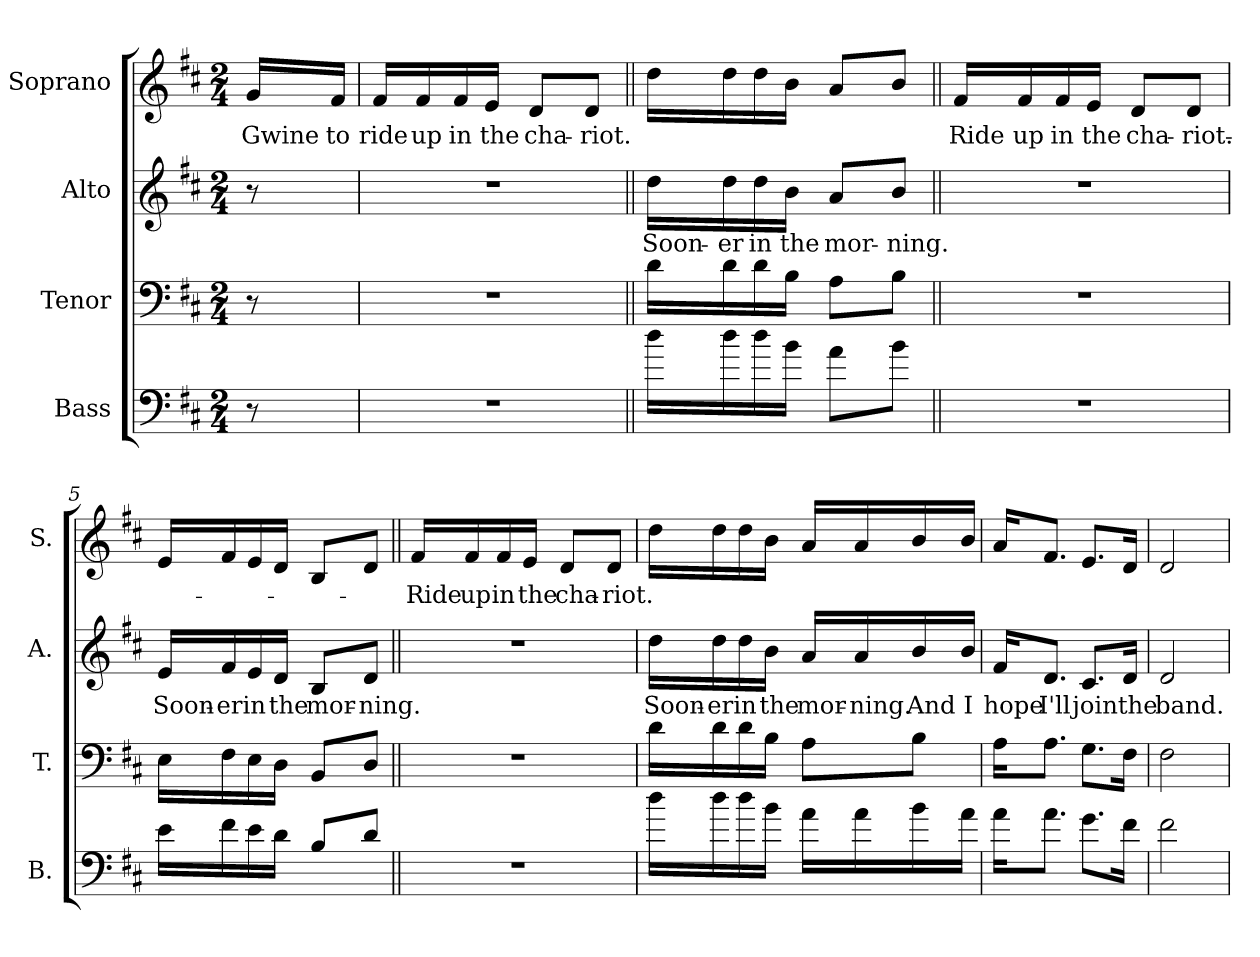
**kern	**kern	**kern	**text	**kern	**text
*part4	*part3	*part2	*part2	*part1	*part1
*staff4	*staff3	*staff2	*staff2	*staff1	*staff1
*I"Bass	*I"Tenor	*I"Alto	*	*I"Soprano	*
*I'B.	*I'T.	*I'A.	*	*I'S.	*
*clefF4	*clefF4	*clefG2	*	*clefG2	*
*ITrd7c12	*	*	*	*	*
*k[f#c#]	*k[f#c#]	*k[f#c#]	*	*k[f#c#]	*
*M2/4	*M2/4	*M2/4	*	*M2/4	*
*MM70	*MM70	*MM70	*	*MM70	*
=1	=1	=1	=1	=1	=1
!	!	!	!	!	!LO:LY:b
8r	8r	8r	.	16g/LL	Gwine
!	!	!	!	!	!LO:LY:b
.	.	.	.	16f#/JJ	to
=2	=2	=2	=2	=2	=2
!	!	!	!	!	!LO:LY:b
2r	2r	2r	.	16f#/LL	ride
!	!	!	!	!	!LO:LY:b
.	.	.	.	16f#/	up
!	!	!	!	!	!LO:LY:b
.	.	.	.	16f#/	in
!	!	!	!	!	!LO:LY:b
.	.	.	.	16e/JJ	the
!	!	!	!	!	!LO:LY:b
.	.	.	.	8d/L	cha-
!	!	!	!	!	!LO:LY:b
.	.	.	.	8d/J	-riot.
=3||	=3||	=3||	=3||	=3||	=3||
!	!	!	!LO:LY:b	!	!
16d\LL	16d\LL	16dd\LL	Soon-	16dd\LL	.
!	!	!	!LO:LY:b	!	!
16d\	16d\	16dd\	-er	16dd\	.
!	!	!	!LO:LY:b	!	!
16d\	16d\	16dd\	in	16dd\	.
!	!	!	!LO:LY:b	!	!
16B\JJ	16B\JJ	16b\JJ	the	16b\JJ	.
!	!	!	!LO:LY:b	!	!
8A\L	8A\L	8a/L	mor-	8a/L	.
!	!	!	!LO:LY:b	!	!
8B\J	8B\J	8b/J	-ning.	8b/J	.
!!LO:LB:g=z
=4||	=4||	=4||	=4||	=4||	=4||
!	!	!	!	!	!LO:LY:b
2r	2r	2r	.	16f#/LL	Ride
!	!	!	!	!	!LO:LY:b
.	.	.	.	16f#/	up
!	!	!	!	!	!LO:LY:b
.	.	.	.	16f#/	in
!	!	!	!	!	!LO:LY:b
.	.	.	.	16e/JJ	the
!	!	!	!	!	!LO:LY:b
.	.	.	.	8d/L	cha-
!	!	!	!	!	!LO:LY:b
.	.	.	.	8d/J	-riot.-
=5	=5	=5	=5	=5	=5
!	!	!	!LO:LY:b	!	!
16E\LL	16E\LL	16e/LL	Soon-	16e/LL	.
!	!	!	!LO:LY:b	!	!
16F#\	16F#\	16f#/	-er	16f#/	.
!	!	!	!LO:LY:b	!	!
16E\	16E\	16e/	in	16e/	.
!	!	!	!LO:LY:b	!	!
16D\JJ	16D\JJ	16d/JJ	the	16d/JJ	.
!	!	!	!LO:LY:b	!	!
8BB/L	8BB/L	8B/L	mor-	8B/L	.
!	!	!	!LO:LY:b	!	!
8D/J	8D/J	8d/J	-ning.	8d/J	.
!!LO:LB:g=z
=6||	=6||	=6||	=6||	=6||	=6||
!	!	!	!	!	!LO:LY:b
2r	2r	2r	.	16f#/LL	Ride
!	!	!	!	!	!LO:LY:b
.	.	.	.	16f#/	up
!	!	!	!	!	!LO:LY:b
.	.	.	.	16f#/	in
!	!	!	!	!	!LO:LY:b
.	.	.	.	16e/JJ	the
!	!	!	!	!	!LO:LY:b
.	.	.	.	8d/L	cha-
!	!	!	!	!	!LO:LY:b
.	.	.	.	8d/J	-riot.
=7	=7	=7	=7	=7	=7
!	!	!	!LO:LY:b	!	!
16d\LL	16d\LL	16dd\LL	Soon-	16dd\LL	.
!	!	!	!LO:LY:b	!	!
16d\	16d\	16dd\	-er	16dd\	.
!	!	!	!LO:LY:b	!	!
16d\	16d\	16dd\	in	16dd\	.
!	!	!	!LO:LY:b	!	!
16B\JJ	16B\JJ	16b\JJ	the	16b\JJ	.
!	!	!	!LO:LY:b	!	!
16A\LL	8A\L	16a/LL	mor-	16a/LL	.
!	!	!	!LO:LY:b	!	!
16A\	.	16a/	-ning.	16a/	.
!	!	!	!LO:LY:b	!	!
16B\	8B\J	16b/	And	16b/	.
!	!	!	!LO:LY:b	!	!
16A\JJ	.	16b/JJ	I	16b/JJ	.
!!LO:PB:g=z
=8	=8	=8	=8	=8	=8
!	!	!	!LO:LY:b	!	!
16A\KL	16A\KL	16f#/KL	hope	16a/KL	.
!	!	!	!LO:LY:b	!	!
8.A\J	8.A\J	8.d/J	I'll	8.f#/J	.
!	!	!	!LO:LY:b	!	!
8.G\L	8.G\L	8.c#/L	join	8.e/L	.
!	!	!	!LO:LY:b	!	!
16F#\Jk	16F#\Jk	16d/Jk	the	16d/Jk	.
=9	=9	=9	=9	=9	=9
!	!	!	!LO:LY:b	!	!
2F#\	2F#\	2d/	band.	2d/	.
=	=	=	=	=	=
*-	*-	*-	*-	*-	*-
